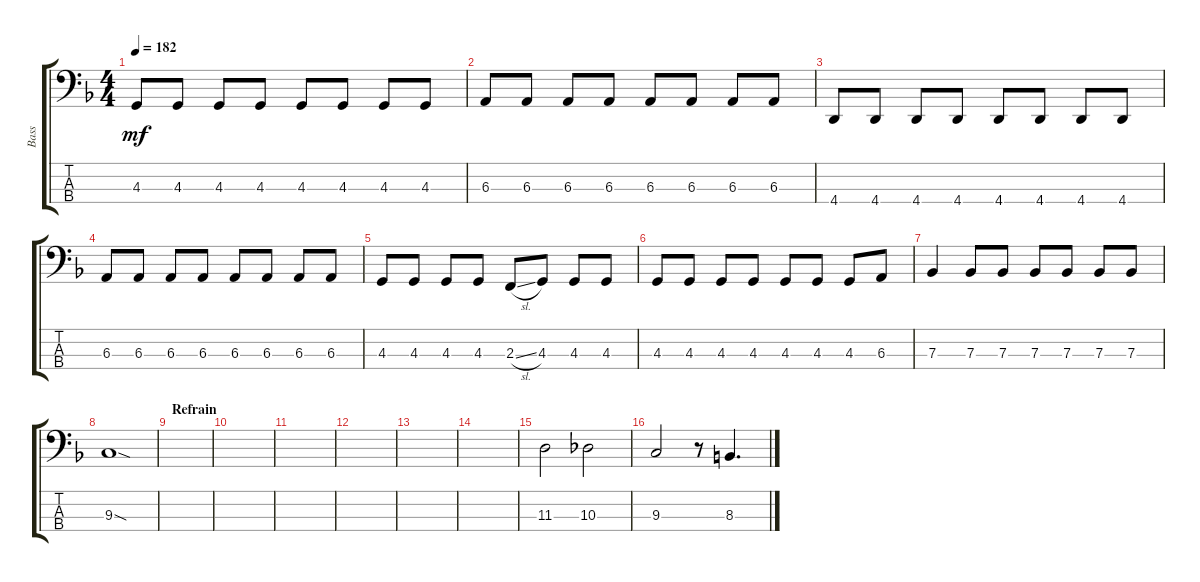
\track ("Bass" "Bass") {instrument electricbassfinger}
\staff {score tabs}
\tuning (Db2 Ab1 Eb1 Bb0) {hide}
\ts (4 4)
\tempo 182
\clef f4
\ks f
4.3.8{dy mf} 4.3.8 4.3.8 4.3.8 4.3.8 4.3.8 4.3.8 4.3.8 |
6.3.8 6.3.8 6.3.8 6.3.8 6.3.8 6.3.8 6.3.8 6.3.8 |
4.4.8 4.4.8 4.4.8 4.4.8 4.4.8 4.4.8 4.4.8 4.4.8 |
6.3.8 6.3.8 6.3.8 6.3.8 6.3.8 6.3.8 6.3.8 6.3.8 |
4.3.8 4.3.8 4.3.8 4.3.8 2.3{sl}.8 4.3.8 4.3.8 4.3.8 |
4.3.8 4.3.8 4.3.8 4.3.8 4.3.8 4.3.8 4.3.8 6.3.8 |
7.3.4 7.3.8 7.3.8 7.3.8 7.3.8 7.3.8 7.3.8 |
9.3{sod}.1 |
\section ("" "Refrain")
|
|
|
|
|
|
11.3.2 10.3.2 |
9.3.2 r.8 8.3.4{d}
